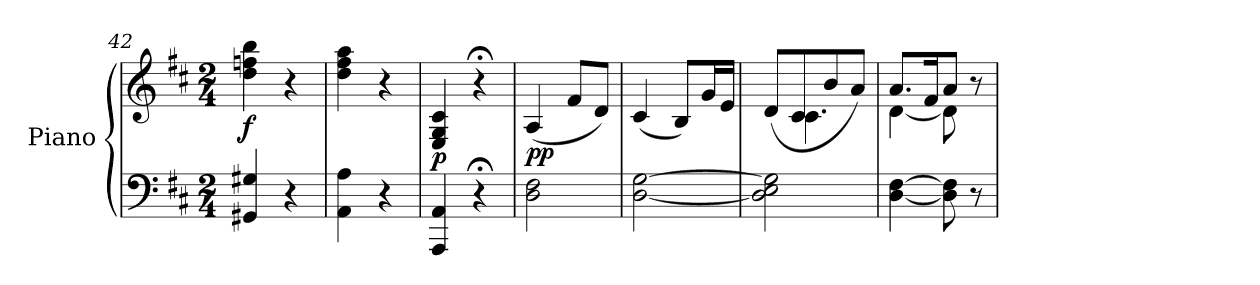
**kern	**kern	**dynam
*part1	*part1	*part1
*staff2	*staff1	*staff1/2
*I"Piano	*	*
*I'Pno.	*	*
*clefF4	*clefG2	*
*k[f#c#]	*k[f#c#]	*
*M2/4	*M2/4	*
=42	=42	=42
!	!	!LO:DY:b
4GG#X/ 4G#X/	4dd\ 4ffn\ 4bb\	f
4r	4r	.
=43	=43	=43
4AA\ 4A\	4dd\ 4ff#\ 4aa\	.
4r	4r	.
=44	=44	=44
!	!	!LO:DY:b
4AAA/ 4AA/	4E/ 4G/ 4c#/	p
4r;<	4r;<	.
=45	=45	=45
!	!	!LO:DY:b
2D\ 2F#\	(<4A/	pp
.	8f#/L	.
.	8d/J)	.
=46	=46	=46
[2D\ [2G\	(<4c#/	.
.	8B/L)	.
.	16g/L	.
.	16e/JJ	.
=47	=47	=47
*	*^	*
2D\] 2E\ 2G\]	(>8d/L	8ryy	.
.	8c#/	4.c#\	.
.	8b/	.	.
.	8a/J)	.	.
!!LO:LB:g=z	!!
=48	=48	=48	=48
[4D\ [4F#\	8.a/L	[4d\	.
.	16f#/K	.	.
8D\] 8F#\]	8a/J	8d\]	.
8r	8r	8ryy	.
*	*v	*v	*
=	=	=
*-	*-	*-
